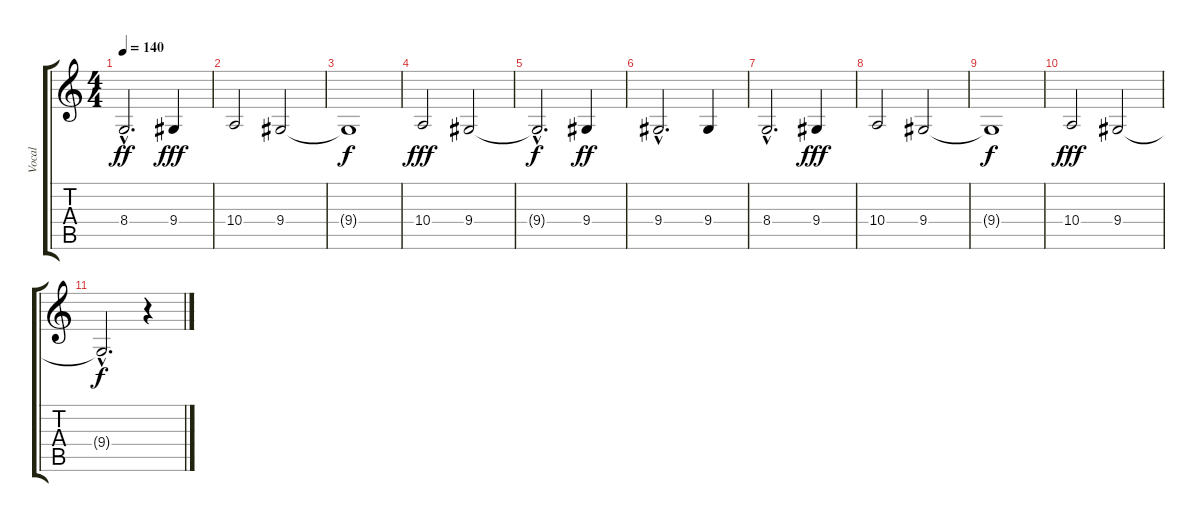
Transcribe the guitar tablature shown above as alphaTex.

\track ("Vocal" "Vocal") {instrument brasssection}
\staff {score tabs}
\tuning (Db4 Ab3 E3 B2 Gb2 Db2) {hide}
\ts (4 4)
\tempo 140
\clef g2
\ks c
8.4{hac}.2{d dy ff} 9.4.4{dy fff} |
10.4.2 9.4.2 |
9.4{t}.1{dy f} |
10.4.2{dy fff} 9.4.2 |
9.4{hac t}.2{d dy f} 9.4.4{dy ff} |
9.4{hac}.2{d} 9.4.4 |
8.4{hac}.2{d} 9.4.4{dy fff} |
10.4.2 9.4.2 |
9.4{t}.1{dy f} |
10.4.2{dy fff} 9.4.2 |
9.4{hac t}.2{d dy f} r.4
